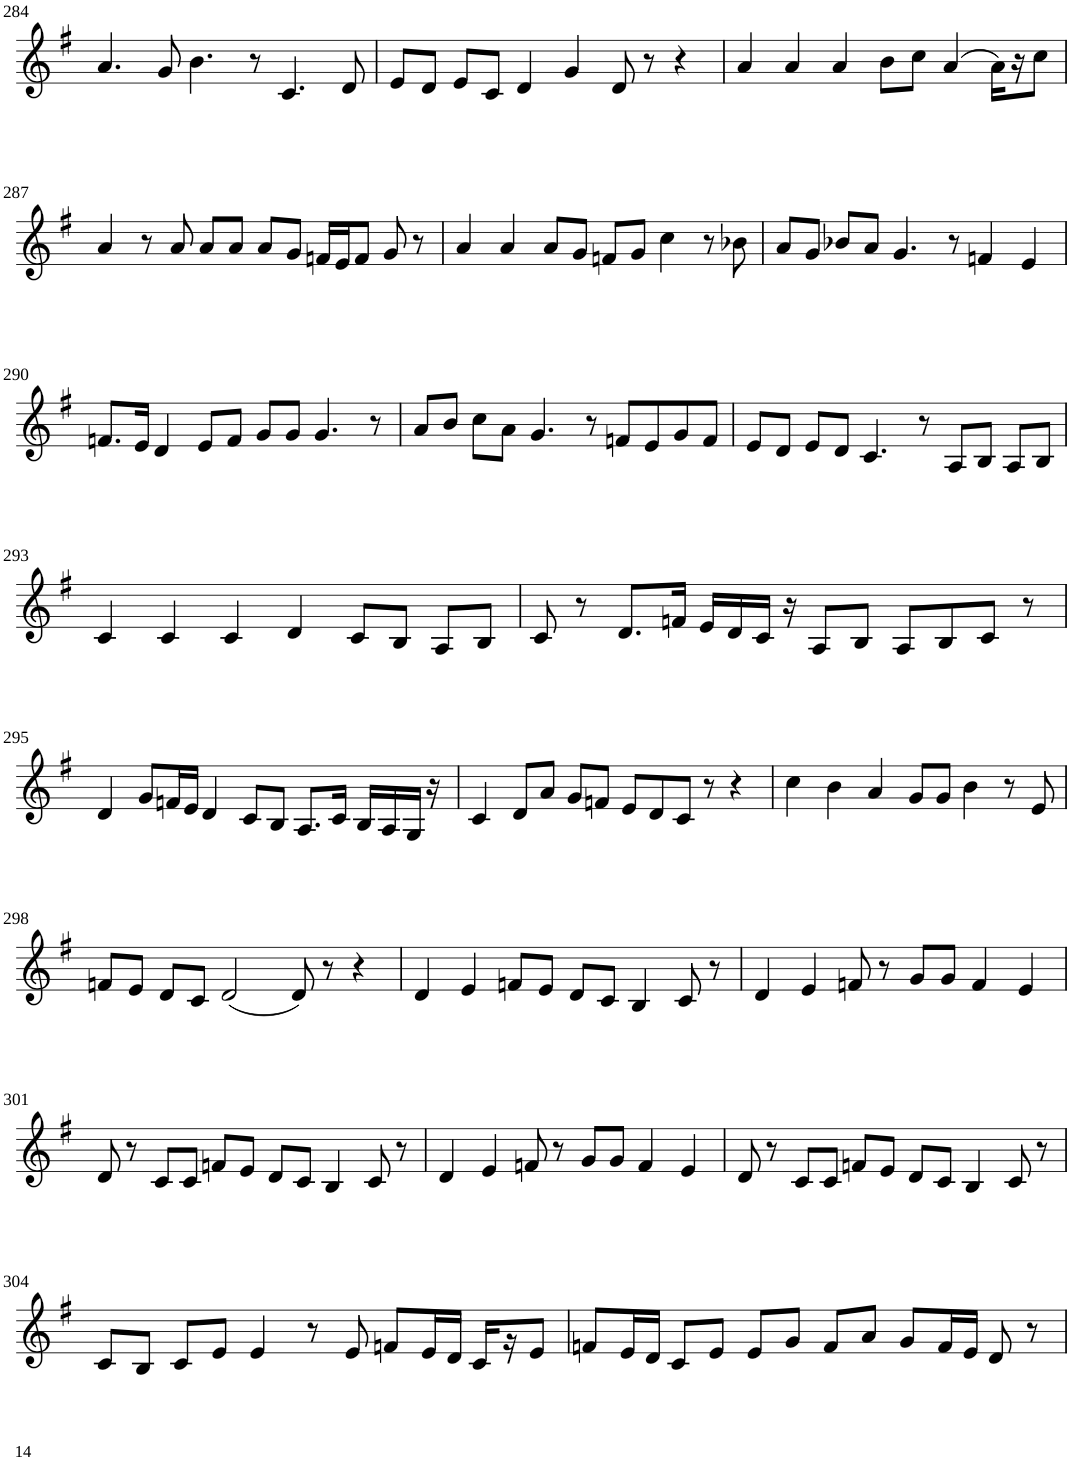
**kern
*part1
*staff1
*I"Violin
!!LO:PB:g=z
*clefG2
*k[f#]
*G:
*M6/4
=284
4.a/
8g/
4.b\
8r
4.c/
8d/
=285
8e/L
8d/J
8e/L
8c/J
4d/
4g/
8d/
8r
4r
=286
4a/
4a/
4a/
8b\L
8cc\J
(4a/
16a\LL)
16r
8cc\J
!!LO:LB:g=z
=287
4a/
8r
8a/
8a/L
8a/J
8a/L
8g/J
16fn/LL
16e/J
8f/J
8g/
8r
=288
4a/
4a/
8a/L
8g/J
8fn/L
8g/J
4cc\
8r
8b-X\
=289
8a/L
8g/J
8b-X/L
8a/J
4.g/
8r
4fn/
4e/
!!LO:LB:g=z
=290
8.fn/L
16e/Jk
4d/
8e/L
8f/J
8g/L
8g/J
4.g/
8r
=291
8a/L
8b/J
8cc\L
8a\J
4.g/
8r
8fn/L
8e/
8g/
8f/J
=292
8e/L
8d/J
8e/L
8d/J
4.c/
8r
8A/L
8B/J
8A/L
8B/J
!!LO:LB:g=z
=293
4c/
4c/
4c/
4d/
8c/L
8B/J
8A/L
8B/J
=294
8c/
8r
8.d/L
16fn/Jk
16e/LL
16d/
16c/JJ
16r
8A/L
8B/J
8A/L
8B/
8c/J
8r
!!LO:LB:g=z
=295
4d/
8g/L
16fn/L
16e/JJ
4d/
8c/L
8B/J
8.A/L
16c/Jk
16B/LL
16A/
16G/JJ
16r
=296
4c/
8d/L
8a/J
8g/L
8fn/J
8e/L
8d/
8c/J
8r
4r
=297
4cc\
4b\
4a/
8g/L
8g/J
4b\
8r
8e/
!!LO:LB:g=z
=298
8fn/L
8e/J
8d/L
8c/J
(2d/
8d/)
8r
4r
=299
4d/
4e/
8fn/L
8e/J
8d/L
8c/J
4B/
8c/
8r
=300
4d/
4e/
8fn/
8r
8g/L
8g/J
4f/
4e/
!!LO:LB:g=z
=301
8d/
8r
8c/L
8c/J
8fn/L
8e/J
8d/L
8c/J
4B/
8c/
8r
=302
4d/
4e/
8fn/
8r
8g/L
8g/J
4f/
4e/
=303
8d/
8r
8c/L
8c/J
8fn/L
8e/J
8d/L
8c/J
4B/
8c/
8r
!!LO:LB:g=z
=304
8c/L
8B/J
8c/L
8e/J
4e/
8r
8e/
8fn/L
16e/L
16d/JJ
16c/LL
16r
8e/J
=305
8fn/L
16e/L
16d/JJ
8c/L
8e/J
8e/L
8g/J
8f/L
8a/J
8g/L
16f/L
16e/JJ
8d/
8r
=
*-
